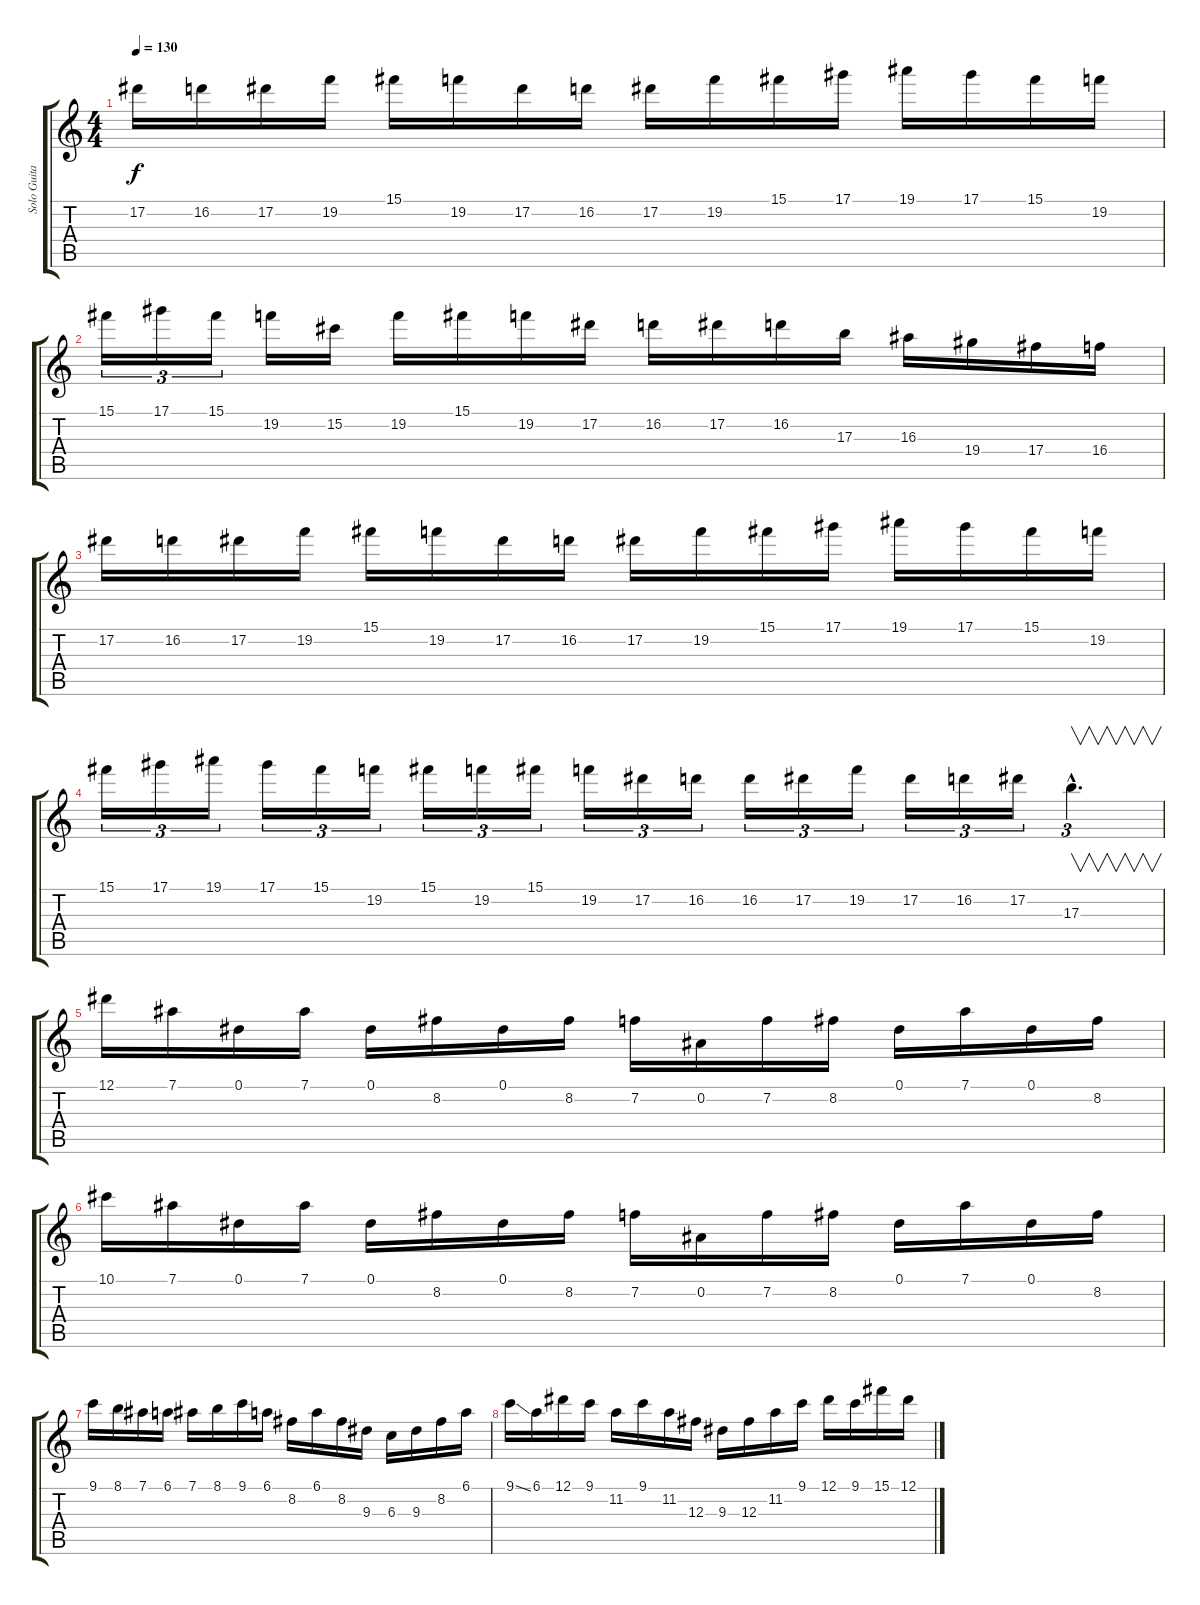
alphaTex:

\track ("Solo Guitar" "Solo Guita") {instrument overdrivenguitar}
\staff {score tabs}
\tuning (Eb4 Bb3 Gb3 Db3 Ab2 Eb2) {hide}
\ts (4 4)
\tempo 130
\clef g2
\ks c
17.2.16{dy f} 16.2.16 17.2.16 19.2.16 15.1.16 19.2.16 17.2.16 16.2.16 17.2.16 19.2.16 15.1.16 17.1.16 19.1.16 17.1.16 15.1.16 19.2.16 |
15.1.16{tu (3 2)} 17.1.16{tu (3 2)} 15.1.16{tu (3 2)} 19.2.16 15.2.16 19.2.16 15.1.16 19.2.16 17.2.16 16.2.16 17.2.16 16.2.16 17.3.16 16.3.16 19.4.16 17.4.16 16.4.16 |
17.2.16 16.2.16 17.2.16 19.2.16 15.1.16 19.2.16 17.2.16 16.2.16 17.2.16 19.2.16 15.1.16 17.1.16 19.1.16 17.1.16 15.1.16 19.2.16 |
15.1.16{tu (3 2)} 17.1.16{tu (3 2)} 19.1.16{tu (3 2)} 17.1.16{tu (3 2)} 15.1.16{tu (3 2)} 19.2.16{tu (3 2)} 15.1.16{tu (3 2)} 19.2.16{tu (3 2)} 15.1.16{tu (3 2)} 19.2.16{tu (3 2)} 17.2.16{tu (3 2)} 16.2.16{tu (3 2)} 16.2.16{tu (3 2)} 17.2.16{tu (3 2)} 19.2.16{tu (3 2)} 17.2.16{tu (3 2)} 16.2.16{tu (3 2)} 17.2.16{tu (3 2)} 17.3{hac}.4{v d tu (3 2)} |
12.1.16 7.1.16 0.1.16 7.1.16 0.1.16 8.2.16 0.1.16 8.2.16 7.2.16 0.2.16 7.2.16 8.2.16 0.1.16 7.1.16 0.1.16 8.2.16 |
10.1.16 7.1.16 0.1.16 7.1.16 0.1.16 8.2.16 0.1.16 8.2.16 7.2.16 0.2.16 7.2.16 8.2.16 0.1.16 7.1.16 0.1.16 8.2.16 |
9.1.16 8.1.16 7.1.16 6.1.16 7.1.16 8.1.16 9.1.16 6.1.16 8.2.16 6.1.16 8.2.16 9.3.16 6.3.16 9.3.16 8.2.16 6.1.16 |
9.1{ss}.16 6.1.16 12.1.16 9.1.16 11.2.16 9.1.16 11.2.16 12.3.16 9.3.16 12.3.16 11.2.16 9.1.16 12.1.16 9.1.16 15.1.16 12.1.16
